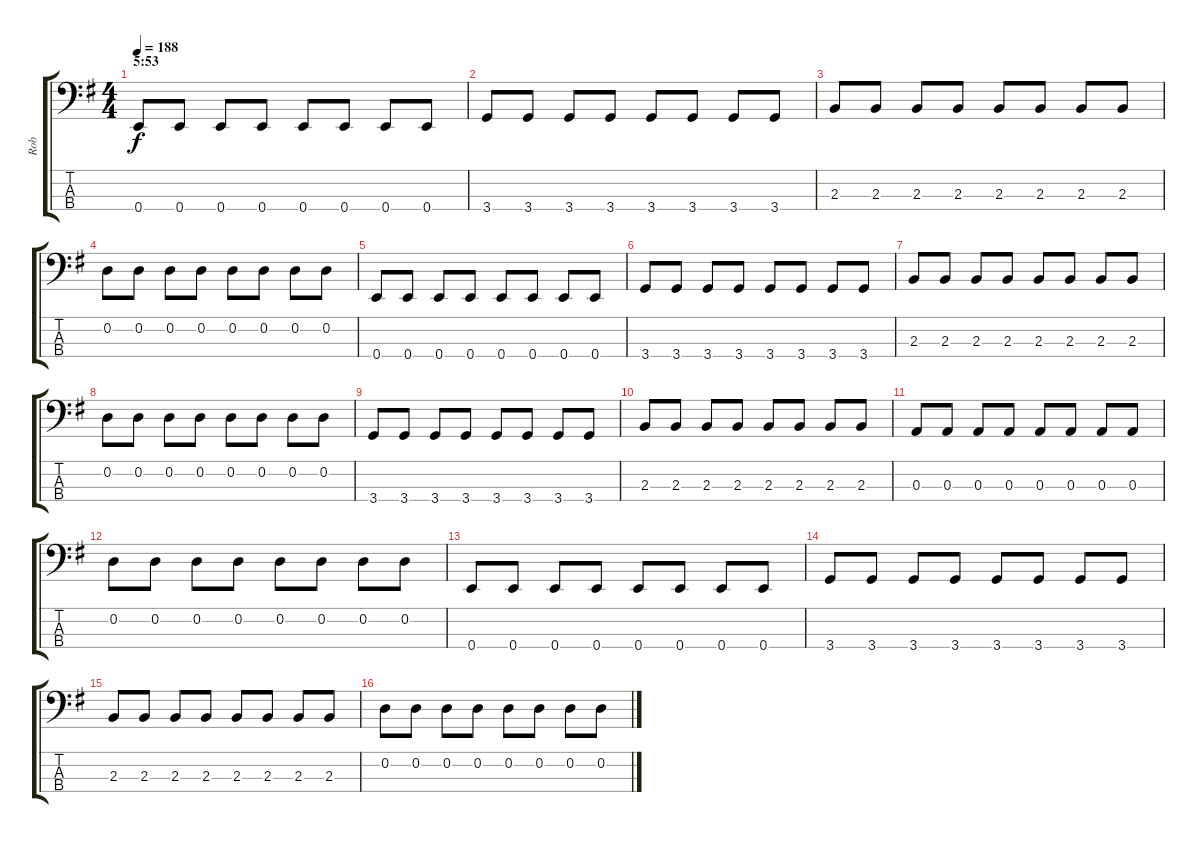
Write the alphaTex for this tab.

\track ("Rob" "Rob") {instrument electricbassfinger}
\staff {score tabs}
\tuning (G2 D2 A1 E1) {hide}
\ts (4 4)
\section ("" "5:53")
\tempo 188
\clef f4
\ks eminor
0.4.8{dy f} 0.4.8 0.4.8 0.4.8 0.4.8 0.4.8 0.4.8 0.4.8 |
3.4.8 3.4.8 3.4.8 3.4.8 3.4.8 3.4.8 3.4.8 3.4.8 |
2.3.8 2.3.8 2.3.8 2.3.8 2.3.8 2.3.8 2.3.8 2.3.8 |
0.2.8 0.2.8 0.2.8 0.2.8 0.2.8 0.2.8 0.2.8 0.2.8 |
0.4.8 0.4.8 0.4.8 0.4.8 0.4.8 0.4.8 0.4.8 0.4.8 |
3.4.8 3.4.8 3.4.8 3.4.8 3.4.8 3.4.8 3.4.8 3.4.8 |
2.3.8 2.3.8 2.3.8 2.3.8 2.3.8 2.3.8 2.3.8 2.3.8 |
0.2.8 0.2.8 0.2.8 0.2.8 0.2.8 0.2.8 0.2.8 0.2.8 |
3.4.8 3.4.8 3.4.8 3.4.8 3.4.8 3.4.8 3.4.8 3.4.8 |
2.3.8 2.3.8 2.3.8 2.3.8 2.3.8 2.3.8 2.3.8 2.3.8 |
0.3.8 0.3.8 0.3.8 0.3.8 0.3.8 0.3.8 0.3.8 0.3.8 |
0.2.8 0.2.8 0.2.8 0.2.8 0.2.8 0.2.8 0.2.8 0.2.8 |
0.4.8 0.4.8 0.4.8 0.4.8 0.4.8 0.4.8 0.4.8 0.4.8 |
3.4.8 3.4.8 3.4.8 3.4.8 3.4.8 3.4.8 3.4.8 3.4.8 |
2.3.8 2.3.8 2.3.8 2.3.8 2.3.8 2.3.8 2.3.8 2.3.8 |
0.2.8 0.2.8 0.2.8 0.2.8 0.2.8 0.2.8 0.2.8 0.2.8
